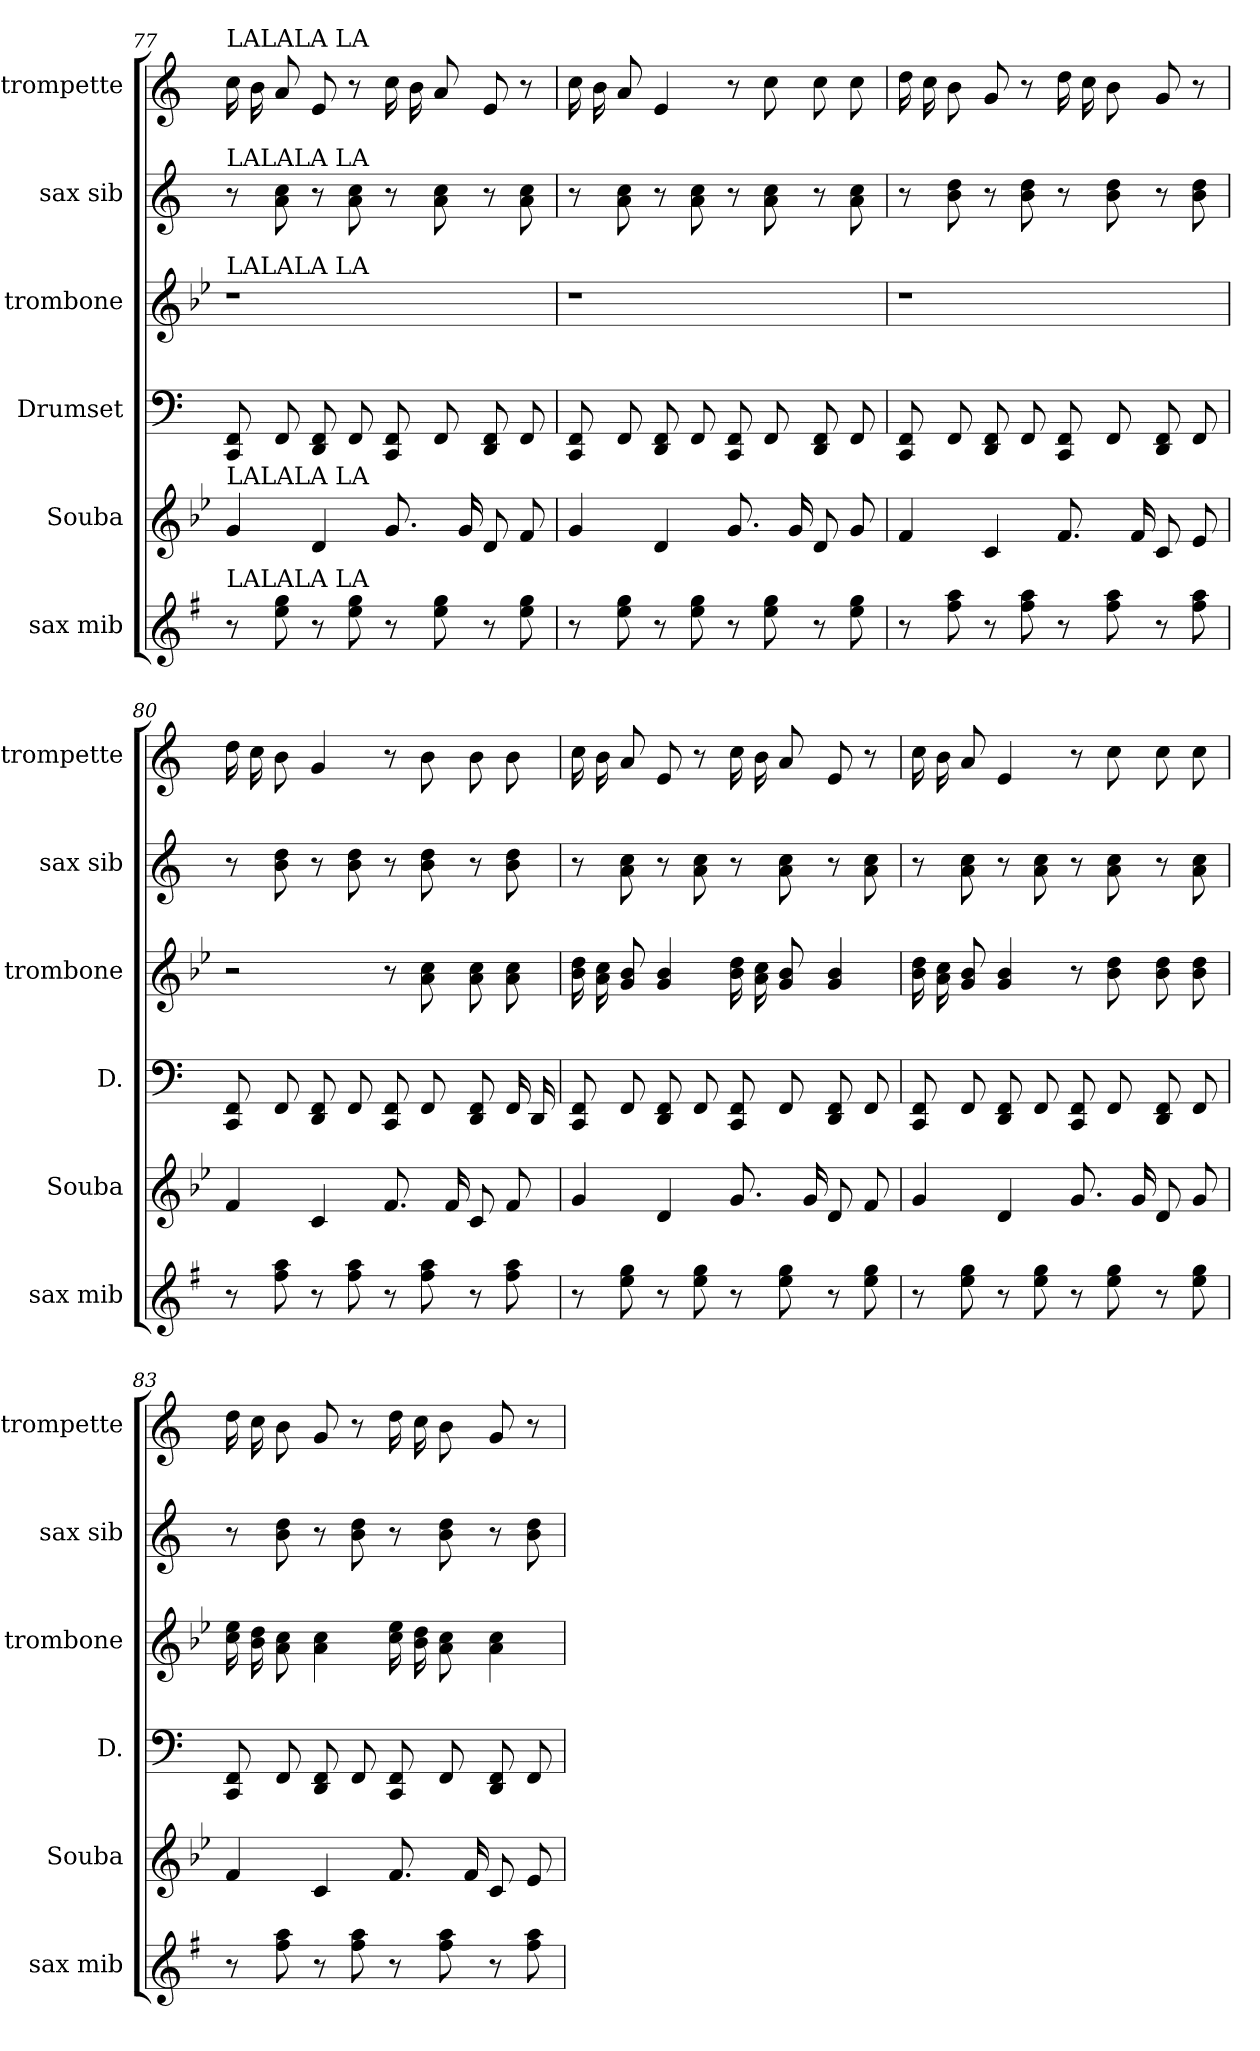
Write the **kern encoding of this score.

**kern	**kern	**kern	**kern	**kern	**kern
*part6	*part5	*part4	*part3	*part2	*part1
*staff6	*staff5	*staff4	*staff3	*staff2	*staff1
*I"sax mib	*I"Souba	*I"Drumset	*I"trombone	*I"sax sib	*I"trompette
*I'sax mib	*I'Souba	*I'D.	*I'trombone	*I'sax sib	*I'trompette
*clefG2	*clefG2	*clefF4	*clefG2	*clefG2	*clefG2
*ITrd-2c-3	*ITrd15c26	*	*ITrd8c14	*ITrd1c2	*ITrd1c2
*k[b-e-]	*k[b-e-]	*k[]	*k[b-e-]	*k[b-e-]	*k[b-e-]
*MM120	*MM120	*MM120	*MM120	*MM120	*MM120
=77	=77	=77	=77	=77	=77
!	!	!	!	!	!LO:TX:t=LALALA LA
!	!	!	!	!LO:TX:t=LALALA LA	!
!	!	!	!LO:TX:t=LALALA LA	!	!
!	!LO:TX:t=LALALA LA	!	!	!	!
!LO:TX:t=LALALA LA	!	!	!	!	!
8r	4GG	8CC 8FF	1r	8r	16b-
.	.	.	.	.	16a
8gg 8bb-	.	8FF	.	8g 8b-	8g
8r	4DD	8DD 8FF	.	8r	8d
8gg 8bb-	.	8FF	.	8g 8b-	8r
8r	8.GG	8CC 8FF	.	8r	16b-
.	.	.	.	.	16a
8gg 8bb-	.	8FF	.	8g 8b-	8g
.	16GG	.	.	.	.
8r	8DD	8DD 8FF	.	8r	8d
8gg 8bb-	8FF	8FF	.	8g 8b-	8r
=78	=78	=78	=78	=78	=78
8r	4GG	8CC 8FF	1r	8r	16b-
.	.	.	.	.	16a
8gg 8bb-	.	8FF	.	8g 8b-	8g
8r	4DD	8DD 8FF	.	8r	4d
8gg 8bb-	.	8FF	.	8g 8b-	.
8r	8.GG	8CC 8FF	.	8r	8r
8gg 8bb-	.	8FF	.	8g 8b-	8b-
.	16GG	.	.	.	.
8r	8DD	8DD 8FF	.	8r	8b-
8gg 8bb-	8GG	8FF	.	8g 8b-	8b-
=79	=79	=79	=79	=79	=79
*	*	*MM125	*	*	*
8r	4FF	8CC 8FF	1r	8r	16cc
.	.	.	.	.	16b-
8aa 8ccc	.	8FF	.	8a 8cc	8a
8r	4CC	8DD 8FF	.	8r	8f
8aa 8ccc	.	8FF	.	8a 8cc	8r
8r	8.FF	8CC 8FF	.	8r	16cc
.	.	.	.	.	16b-
8aa 8ccc	.	8FF	.	8a 8cc	8a
.	16FF	.	.	.	.
8r	8CC	8DD 8FF	.	8r	8f
8aa 8ccc	8EE-	8FF	.	8a 8cc	8r
=80	=80	=80	=80	=80	=80
8r	4FF	8CC 8FF	2r	8r	16cc
.	.	.	.	.	16b-
8aa 8ccc	.	8FF	.	8a 8cc	8a
8r	4CC	8DD 8FF	.	8r	4f
8aa 8ccc	.	8FF	.	8a 8cc	.
8r	8.FF	8CC 8FF	8r	8r	8r
8aa 8ccc	.	8FF	8A 8c	8a 8cc	8a
.	16FF	.	.	.	.
8r	8CC	8DD 8FF	8A 8c	8r	8a
8aa 8ccc	8FF	16FF	8A 8c	8a 8cc	8a
.	.	16DD	.	.	.
=81	=81	=81	=81	=81	=81
*	*	*MM130	*	*	*
8r	4GG	8CC 8FF	16B- 16d	8r	16b-
.	.	.	16A 16c	.	16a
8gg 8bb-	.	8FF	8G 8B-	8g 8b-	8g
8r	4DD	8DD 8FF	4G 4B-	8r	8d
8gg 8bb-	.	8FF	.	8g 8b-	8r
8r	8.GG	8CC 8FF	16B- 16d	8r	16b-
.	.	.	16A 16c	.	16a
8gg 8bb-	.	8FF	8G 8B-	8g 8b-	8g
.	16GG	.	.	.	.
8r	8DD	8DD 8FF	4G 4B-	8r	8d
8gg 8bb-	8FF	8FF	.	8g 8b-	8r
=82	=82	=82	=82	=82	=82
*	*	*MM135	*	*	*
8r	4GG	8CC 8FF	16B- 16d	8r	16b-
.	.	.	16A 16c	.	16a
8gg 8bb-	.	8FF	8G 8B-	8g 8b-	8g
8r	4DD	8DD 8FF	4G 4B-	8r	4d
8gg 8bb-	.	8FF	.	8g 8b-	.
8r	8.GG	8CC 8FF	8r	8r	8r
8gg 8bb-	.	8FF	8B- 8d	8g 8b-	8b-
.	16GG	.	.	.	.
8r	8DD	8DD 8FF	8B- 8d	8r	8b-
8gg 8bb-	8GG	8FF	8B- 8d	8g 8b-	8b-
=83	=83	=83	=83	=83	=83
*	*	*MM140	*	*	*
8r	4FF	8CC 8FF	16c 16e-	8r	16cc
.	.	.	16B- 16d	.	16b-
8aa 8ccc	.	8FF	8A 8c	8a 8cc	8a
8r	4CC	8DD 8FF	4A 4c	8r	8f
8aa 8ccc	.	8FF	.	8a 8cc	8r
8r	8.FF	8CC 8FF	16c 16e-	8r	16cc
.	.	.	16B- 16d	.	16b-
8aa 8ccc	.	8FF	8A 8c	8a 8cc	8a
.	16FF	.	.	.	.
8r	8CC	8DD 8FF	4A 4c	8r	8f
8aa 8ccc	8EE-	8FF	.	8a 8cc	8r
=	=	=	=	=	=
*-	*-	*-	*-	*-	*-
